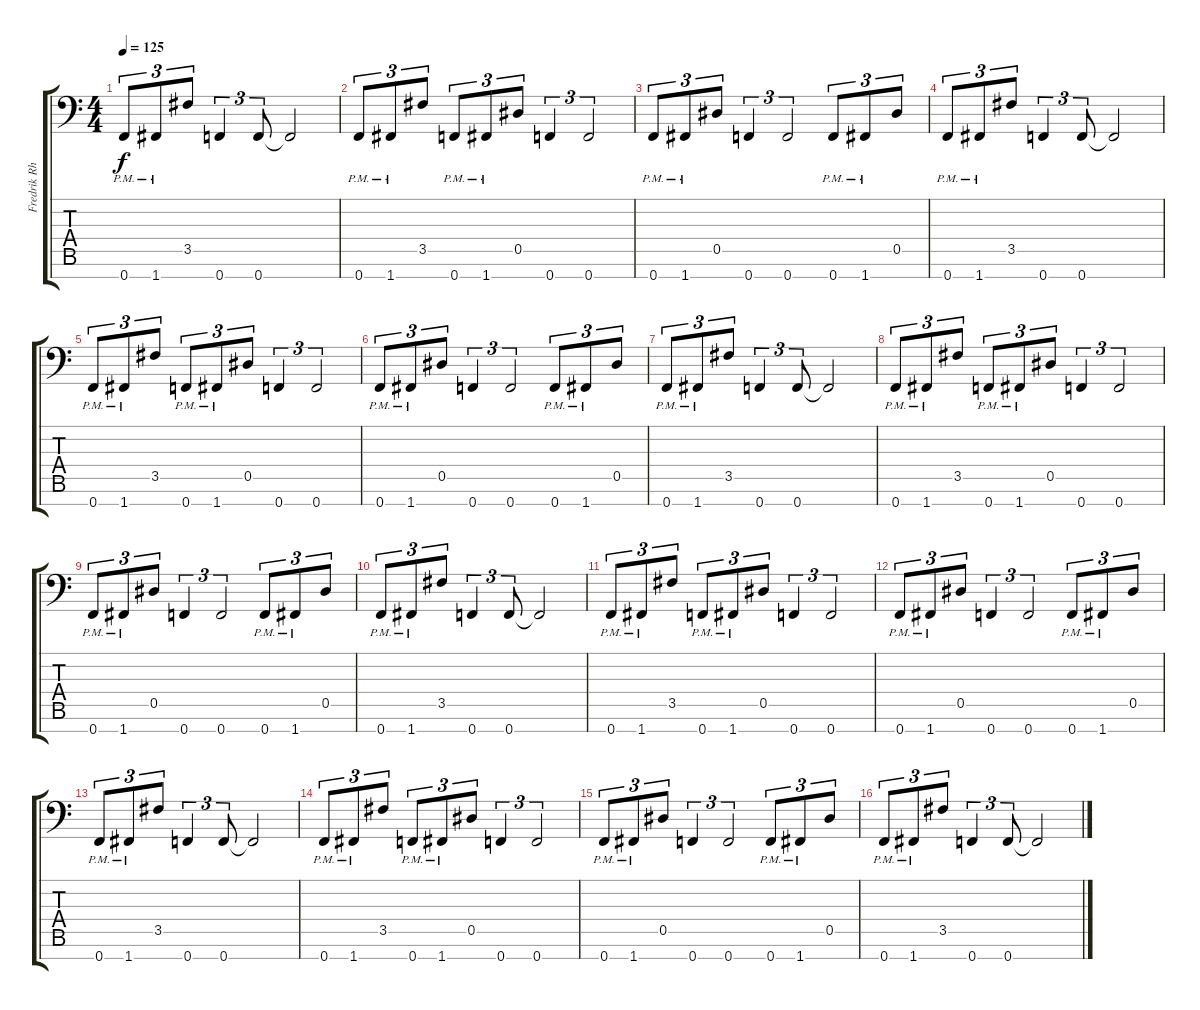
\track ("Fredrik Rhythm" "Fredrik Rh") {instrument distortionguitar}
\staff {score tabs}
\tuning (Bb3 Gb3 Db3 Ab2 Eb2 Bb1 F1) {hide}
\ts (4 4)
\tempo 125
\clef f4
\ks c
0.7{pm}.8{tu (3 2) dy f} 1.7{pm}.8{tu (3 2)} 3.5.8{tu (3 2)} 0.7.4{tu (3 2)} 0.7.8{tu (3 2)} 0.7{t}.2 |
0.7{pm}.8{tu (3 2)} 1.7{pm}.8{tu (3 2)} 3.5.8{tu (3 2)} 0.7{pm}.8{tu (3 2)} 1.7{pm}.8{tu (3 2)} 0.5.8{tu (3 2)} 0.7.4{tu (3 2)} 0.7.2{tu (3 2)} |
0.7{pm}.8{tu (3 2) volume 12} 1.7{pm}.8{tu (3 2)} 0.5.8{tu (3 2)} 0.7.4{tu (3 2)} 0.7.2{tu (3 2)} 0.7{pm}.8{tu (3 2)} 1.7{pm}.8{tu (3 2)} 0.5.8{tu (3 2)} |
0.7{pm}.8{tu (3 2)} 1.7{pm}.8{tu (3 2)} 3.5.8{tu (3 2)} 0.7.4{tu (3 2)} 0.7.8{tu (3 2)} 0.7{t}.2 |
0.7{pm}.8{tu (3 2) volume 9} 1.7{pm}.8{tu (3 2)} 3.5.8{tu (3 2)} 0.7{pm}.8{tu (3 2)} 1.7{pm}.8{tu (3 2)} 0.5.8{tu (3 2)} 0.7.4{tu (3 2)} 0.7.2{tu (3 2)} |
0.7{pm}.8{tu (3 2)} 1.7{pm}.8{tu (3 2)} 0.5.8{tu (3 2)} 0.7.4{tu (3 2)} 0.7.2{tu (3 2)} 0.7{pm}.8{tu (3 2)} 1.7{pm}.8{tu (3 2)} 0.5.8{tu (3 2)} |
0.7{pm}.8{tu (3 2)} 1.7{pm}.8{tu (3 2)} 3.5.8{tu (3 2)} 0.7.4{tu (3 2)} 0.7.8{tu (3 2)} 0.7{t}.2 |
0.7{pm}.8{tu (3 2)} 1.7{pm}.8{tu (3 2)} 3.5.8{tu (3 2)} 0.7{pm}.8{tu (3 2)} 1.7{pm}.8{tu (3 2)} 0.5.8{tu (3 2)} 0.7.4{tu (3 2)} 0.7.2{tu (3 2)} |
0.7{pm}.8{tu (3 2) volume 6} 1.7{pm}.8{tu (3 2)} 0.5.8{tu (3 2)} 0.7.4{tu (3 2)} 0.7.2{tu (3 2)} 0.7{pm}.8{tu (3 2)} 1.7{pm}.8{tu (3 2)} 0.5.8{tu (3 2)} |
0.7{pm}.8{tu (3 2)} 1.7{pm}.8{tu (3 2)} 3.5.8{tu (3 2)} 0.7.4{tu (3 2)} 0.7.8{tu (3 2)} 0.7{t}.2 |
0.7{pm}.8{tu (3 2)} 1.7{pm}.8{tu (3 2)} 3.5.8{tu (3 2)} 0.7{pm}.8{tu (3 2)} 1.7{pm}.8{tu (3 2)} 0.5.8{tu (3 2)} 0.7.4{tu (3 2)} 0.7.2{tu (3 2)} |
0.7{pm}.8{tu (3 2)} 1.7{pm}.8{tu (3 2)} 0.5.8{tu (3 2)} 0.7.4{tu (3 2)} 0.7.2{tu (3 2)} 0.7{pm}.8{tu (3 2)} 1.7{pm}.8{tu (3 2)} 0.5.8{tu (3 2)} |
0.7{pm}.8{tu (3 2) volume 3} 1.7{pm}.8{tu (3 2)} 3.5.8{tu (3 2)} 0.7.4{tu (3 2)} 0.7.8{tu (3 2)} 0.7{t}.2 |
0.7{pm}.8{tu (3 2)} 1.7{pm}.8{tu (3 2)} 3.5.8{tu (3 2)} 0.7{pm}.8{tu (3 2)} 1.7{pm}.8{tu (3 2)} 0.5.8{tu (3 2)} 0.7.4{tu (3 2)} 0.7.2{tu (3 2)} |
0.7{pm}.8{tu (3 2)} 1.7{pm}.8{tu (3 2)} 0.5.8{tu (3 2)} 0.7.4{tu (3 2)} 0.7.2{tu (3 2)} 0.7{pm}.8{tu (3 2)} 1.7{pm}.8{tu (3 2)} 0.5.8{tu (3 2)} |
0.7{pm}.8{tu (3 2)} 1.7{pm}.8{tu (3 2)} 3.5.8{tu (3 2)} 0.7.4{tu (3 2)} 0.7.8{tu (3 2)} 0.7{t}.2
